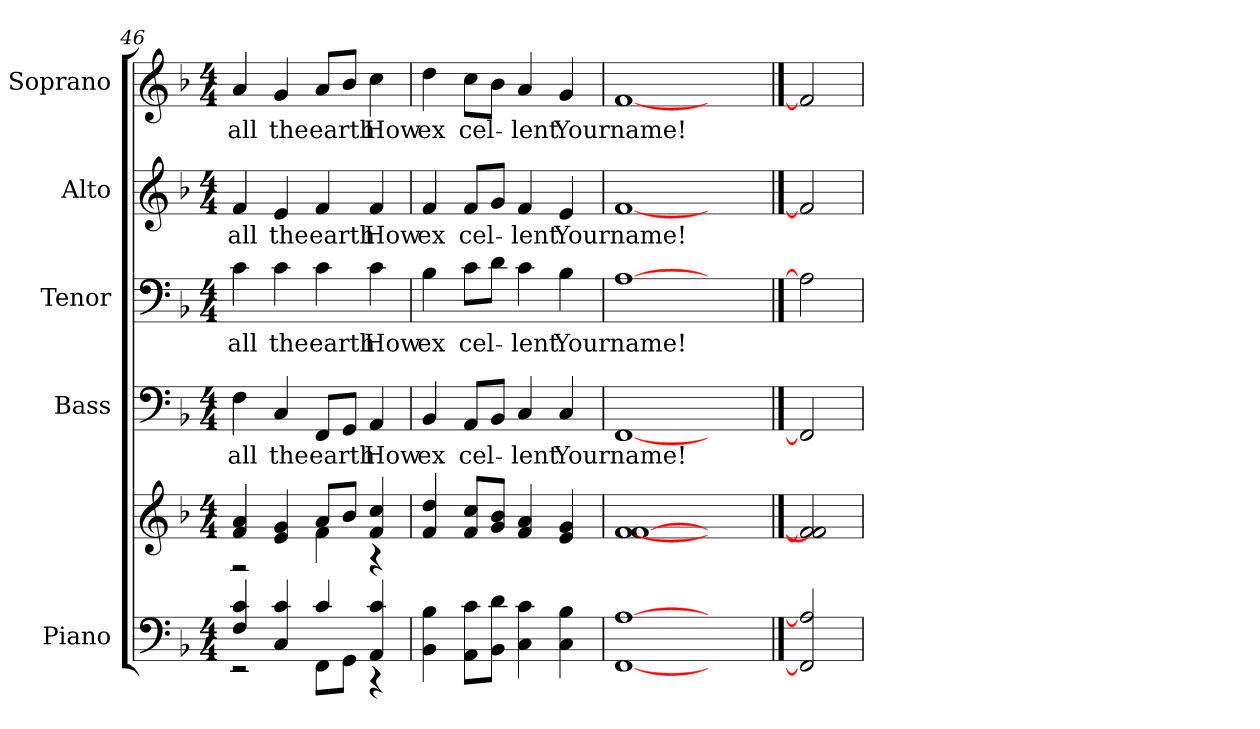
**kern	**kern	**kern	**text	**kern	**text	**kern	**text	**kern	**text
*part5	*part5	*part4	*part4	*part3	*part3	*part2	*part2	*part1	*part1
*staff6	*staff5	*staff4	*staff4	*staff3	*staff3	*staff2	*staff2	*staff1	*staff1
*I"Piano	*	*I"Bass	*	*I"Tenor	*	*I"Alto	*	*I"Soprano	*
*I'Pno.	*	*I'B.	*	*I'T.	*	*I'A.	*	*I'S.	*
*clefF4	*clefG2	*clefF4	*	*clefF4	*	*clefG2	*	*clefG2	*
*k[b-]	*k[b-]	*k[b-]	*	*k[b-]	*	*k[b-]	*	*k[b-]	*
*F:	*F:	*F:	*	*F:	*	*F:	*	*F:	*
*M4/4	*M4/4	*M4/4	*	*M4/4	*	*M4/4	*	*M4/4	*
=46	=46	=46	=46	=46	=46	=46	=46	=46	=46
*^	*^	*	*	*	*	*	*	*	*
!	!	!	!	!	!LO:LY:b:color=#000000	!	!	!	!	!	!
!	!	!	!	!	!	!	!LO:LY:b:color=#000000	!	!	!	!
!	!	!	!	!	!	!	!	!	!LO:LY:b:color=#000000	!	!
!	!	!	!	!	!	!	!	!	!	!	!LO:LY:b:color=#000000
4Fi/ 4ci	2r	4fi/ 4ai	2r	4Fi\	all	4ci\	all	4fi/	all	4ai/	all
!	!	!	!	!	!LO:LY:b:color=#000000	!	!	!	!	!	!
!	!	!	!	!	!	!	!LO:LY:b:color=#000000	!	!	!	!
!	!	!	!	!	!	!	!	!	!LO:LY:b:color=#000000	!	!
!	!	!	!	!	!	!	!	!	!	!	!LO:LY:b:color=#000000
4Ci/ 4ci	.	4ei/ 4gi	.	4Ci/	the	4ci\	the	4ei/	the	4gi/	the
!	!	!	!	!	!LO:LY:b:color=#000000	!	!	!	!	!	!
!	!	!	!	!	!	!	!LO:LY:b:color=#000000	!	!	!	!
!	!	!	!	!	!	!	!	!	!LO:LY:b:color=#000000	!	!
!	!	!	!	!	!	!	!	!	!	!	!LO:LY:b:color=#000000
4ci/	8FFi\L	8ai/L	4fi\	8FFi/L	earth	4ci\	earth	4fi/	earth	8ai/L	earth
.	8GGi\J	8b-i/J	.	8GGi/J	.	.	.	.	.	8b-i/J	.
!	!	!	!	!	!LO:LY:b:color=#000000	!	!	!	!	!	!
!	!	!	!	!	!	!	!LO:LY:b:color=#000000	!	!	!	!
!	!	!	!	!	!	!	!	!	!LO:LY:b:color=#000000	!	!
!	!	!	!	!	!	!	!	!	!	!	!LO:LY:b:color=#000000
4AAi/ 4ci	4r	4fi/ 4cci	4r	4AAi/	How	4ci\	How	4fi/	How	4cci\	How
*v	*v	*	*	*	*	*	*	*	*	*	*
*	*v	*v	*	*	*	*	*	*	*	*
!!LO:PB:g=z
=47	=47	=47	=47	=47	=47	=47	=47	=47	=47
*^	*^	*	*	*	*	*	*	*	*
!	!	!	!	!	!LO:LY:b:color=#000000	!	!	!	!	!	!
*v	*v	*	*	*	*	*	*	*	*	*	*
*	*v	*v	*	*	*	*	*	*	*	*
*^	*^	*	*	*	*	*	*	*	*
!	!	!	!	!	!	!	!LO:LY:b:color=#000000	!	!	!	!
*v	*v	*	*	*	*	*	*	*	*	*	*
*	*v	*v	*	*	*	*	*	*	*	*
*^	*^	*	*	*	*	*	*	*	*
!	!	!	!	!	!	!	!	!	!LO:LY:b:color=#000000	!	!
*v	*v	*	*	*	*	*	*	*	*	*	*
*	*v	*v	*	*	*	*	*	*	*	*
*^	*^	*	*	*	*	*	*	*	*
!	!	!	!	!	!	!	!	!	!	!	!LO:LY:b:color=#000000
*v	*v	*	*	*	*	*	*	*	*	*	*
*	*v	*v	*	*	*	*	*	*	*	*
4BB-i\ 4B-i	4fi/ 4ddi	4BB-i/	ex	4B-i\	ex	4fi/	ex	4ddi\	ex
!	!	!	!LO:LY:b:color=#000000	!	!	!	!	!	!
!	!	!	!	!	!LO:LY:b:color=#000000	!	!	!	!
!	!	!	!	!	!	!	!LO:LY:b:color=#000000	!	!
!	!	!	!	!	!	!	!	!	!LO:LY:b:color=#000000
8AAi\ 8ciL	8fi/ 8cciL	8AAi/L	cel-	8ci\L	cel-	8fi/L	cel-	8cci\L	cel-
8BB-i\ 8diJ	8gi/ 8b-iJ	8BB-i/J	.	8di\J	.	8gi/J	.	8b-i\J	.
!	!	!	!LO:LY:b:color=#000000	!	!	!	!	!	!
!	!	!	!	!	!LO:LY:b:color=#000000	!	!	!	!
!	!	!	!	!	!	!	!LO:LY:b:color=#000000	!	!
!	!	!	!	!	!	!	!	!	!LO:LY:b:color=#000000
4Ci\ 4ci	4fi/ 4ai	4Ci/	-lent	4ci\	-lent	4fi/	-lent	4ai/	-lent
!	!	!	!LO:LY:b:color=#000000	!	!	!	!	!	!
!	!	!	!	!	!LO:LY:b:color=#000000	!	!	!	!
!	!	!	!	!	!	!	!LO:LY:b:color=#000000	!	!
!	!	!	!	!	!	!	!	!	!LO:LY:b:color=#000000
4Ci\ 4B-i	4ei/ 4gi	4Ci/	Your	4B-i\	Your	4ei/	Your	4gi/	Your
=48	=48	=48	=48	=48	=48	=48	=48	=48	=48
!	!	!	!LO:LY:b:color=#000000	!	!	!	!	!	!
!	!	!	!	!	!LO:LY:b:color=#000000	!	!	!	!
!	!	!	!	!	!	!	!LO:LY:b:color=#000000	!	!
!	!	!	!	!	!	!	!	!	!LO:LY:b:color=#000000
[1FFi [1Ai	[1fi [1fi	[1FFi	name!	[1Ai	name!	[1fi	name!	[1fi	name!
2ryy	2ryy	2ryy	.	2ryy	.	2ryy	.	2ryy	.
==49	==49	==49	==49	==49	==49	==49	==49	==49	==49
2FFi] 2Ai]	2fi] 2fi]	2FFi]	.	2Ai]	.	2fi]	.	2fi]	.
=	=	=	=	=	=	=	=	=	=
*-	*-	*-	*-	*-	*-	*-	*-	*-	*-
